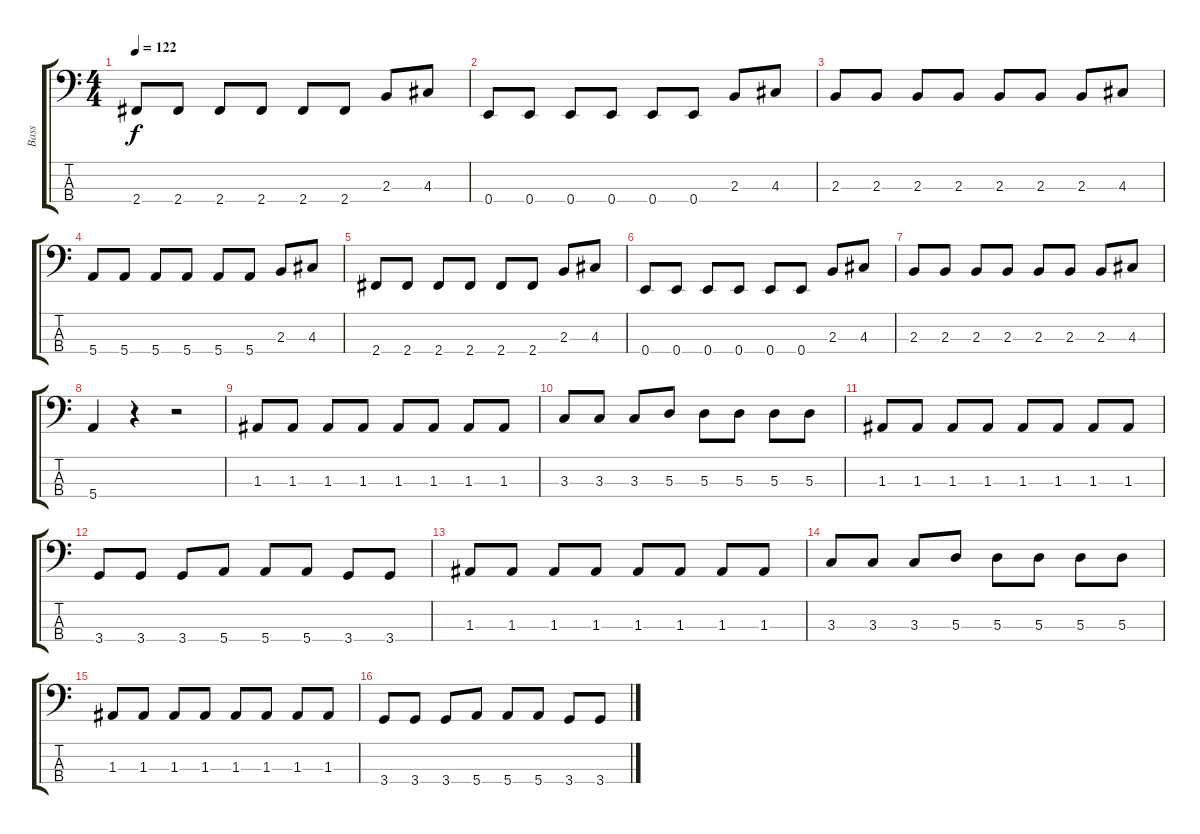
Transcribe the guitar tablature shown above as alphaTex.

\track ("Bass" "Bass") {instrument slapbass1}
\staff {score tabs}
\tuning (G2 D2 A1 E1) {hide}
\ts (4 4)
\tempo 122
\clef f4
\ks c
2.4.8{dy f} 2.4.8 2.4.8 2.4.8 2.4.8 2.4.8 2.3.8 4.3.8 |
0.4.8 0.4.8 0.4.8 0.4.8 0.4.8 0.4.8 2.3.8 4.3.8 |
2.3.8 2.3.8 2.3.8 2.3.8 2.3.8 2.3.8 2.3.8 4.3.8 |
5.4.8 5.4.8 5.4.8 5.4.8 5.4.8 5.4.8 2.3.8 4.3.8 |
2.4.8 2.4.8 2.4.8 2.4.8 2.4.8 2.4.8 2.3.8 4.3.8 |
0.4.8 0.4.8 0.4.8 0.4.8 0.4.8 0.4.8 2.3.8 4.3.8 |
2.3.8 2.3.8 2.3.8 2.3.8 2.3.8 2.3.8 2.3.8 4.3.8 |
5.4.4 r.4 r.2 |
1.3.8 1.3.8 1.3.8 1.3.8 1.3.8 1.3.8 1.3.8 1.3.8 |
3.3.8 3.3.8 3.3.8 5.3.8 5.3.8 5.3.8 5.3.8 5.3.8 |
1.3.8 1.3.8 1.3.8 1.3.8 1.3.8 1.3.8 1.3.8 1.3.8 |
3.4.8 3.4.8 3.4.8 5.4.8 5.4.8 5.4.8 3.4.8 3.4.8 |
1.3.8 1.3.8 1.3.8 1.3.8 1.3.8 1.3.8 1.3.8 1.3.8 |
3.3.8 3.3.8 3.3.8 5.3.8 5.3.8 5.3.8 5.3.8 5.3.8 |
1.3.8 1.3.8 1.3.8 1.3.8 1.3.8 1.3.8 1.3.8 1.3.8 |
3.4.8 3.4.8 3.4.8 5.4.8 5.4.8 5.4.8 3.4.8 3.4.8
